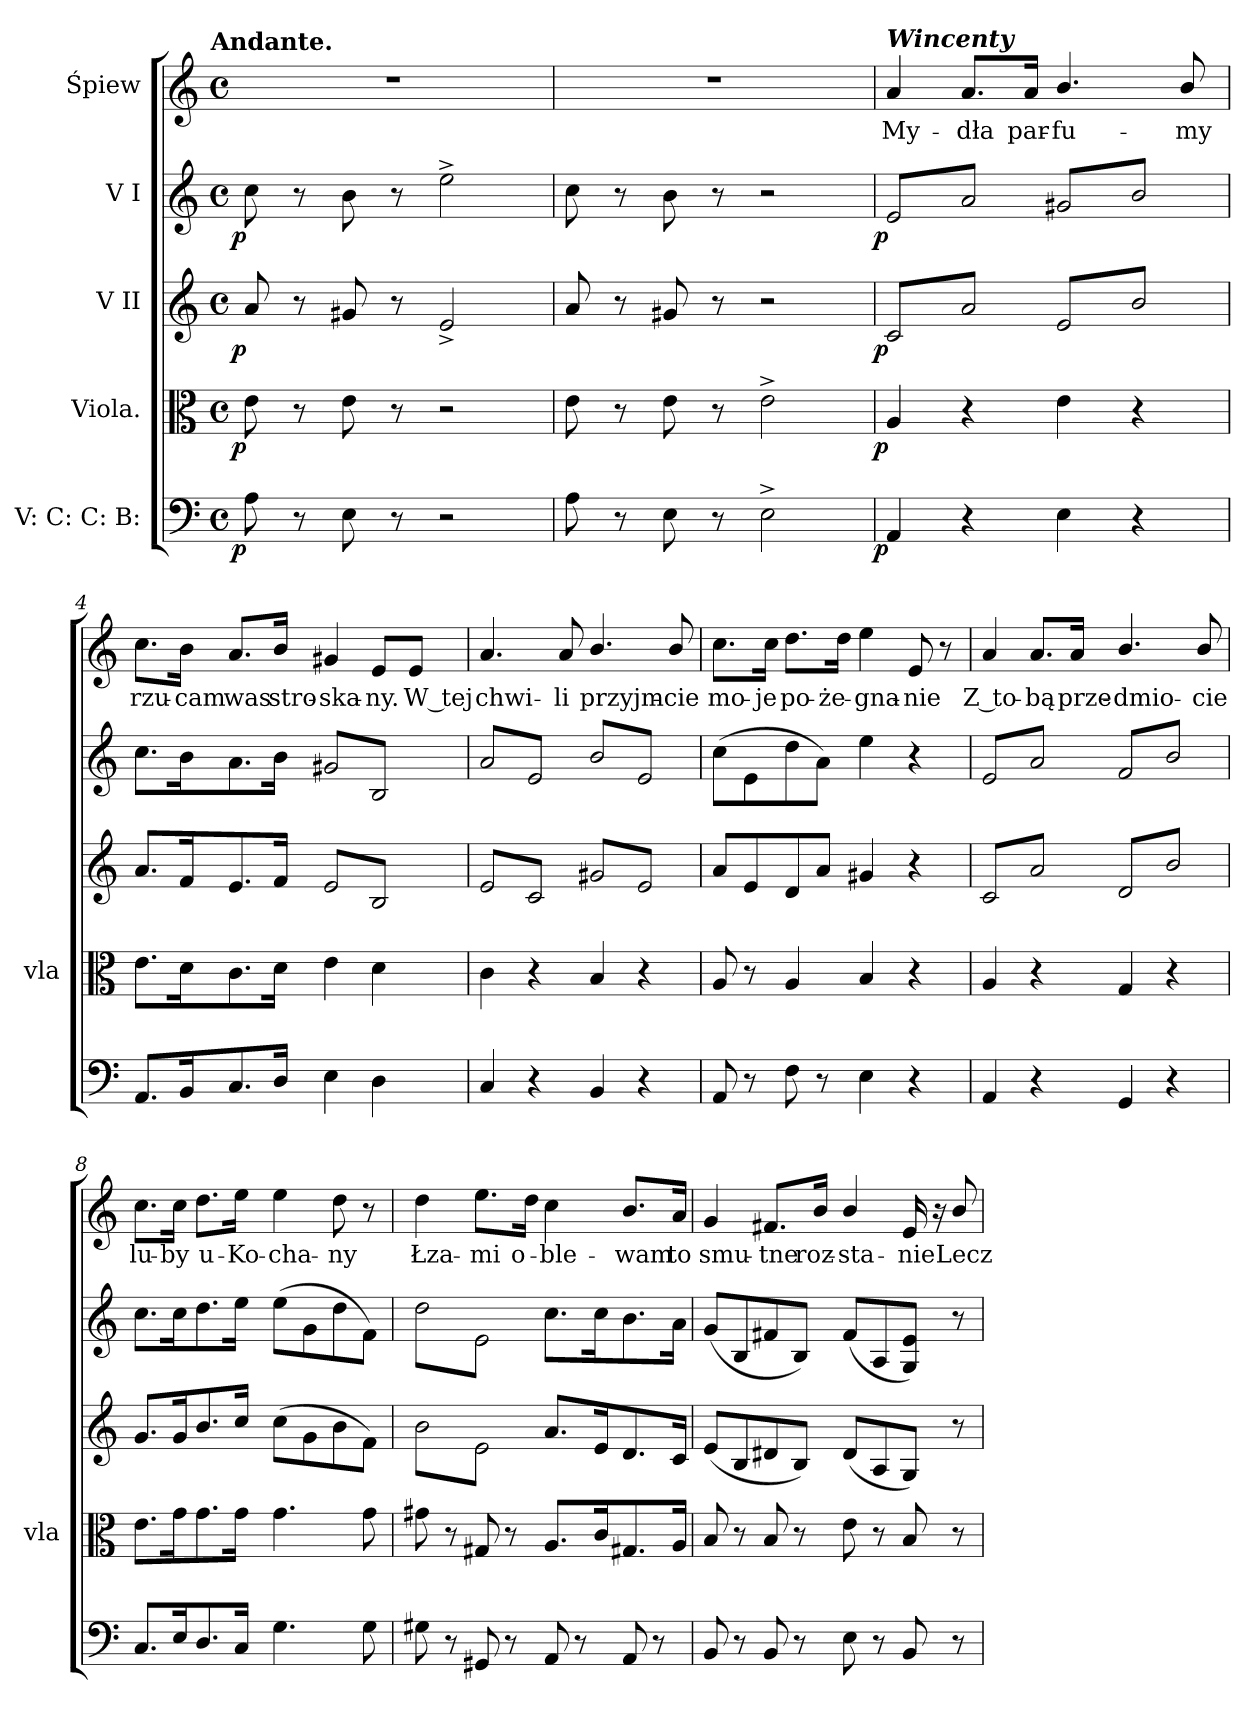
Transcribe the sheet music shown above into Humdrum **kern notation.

**kern	**dynam	**kern	**dynam	**kern	**dynam	**kern	**dynam	**kern	**text
*part5	*part5	*part4	*part4	*part3	*part3	*part2	*part2	*part1	*part1
*staff5	*staff5	*staff4	*staff4	*staff3	*staff3	*staff2	*staff2	*staff1	*staff1
*I"V: C: C: B:	*	*I"Viola.	*	*I"V II	*	*I"V I	*	*I"Śpiew	*
*	*	*I'vla	*	*	*	*	*	*	*
*clefF4	*	*clefC3	*	*clefG2	*	*clefG2	*	*clefG2	*
*k[]	*	*k[]	*	*k[]	*	*k[]	*	*k[]	*
!!LO:TX:omd:t=Andante.
*M4/4	*	*M4/4	*	*M4/4	*	*M4/4	*	*M4/4	*
*met(c)	*	*met(c)	*	*met(c)	*	*met(c)	*	*met(c)	*
=1	=1	=1	=1	=1	=1	=1	=1	=1	=1
!	!LO:DY:b:rj	!	!LO:DY:b:rj	!	!LO:DY:b:rj	!	!LO:DY:b:rj	!	!
8A\	p	8e\	p	8a/	p	8cc\	p	1r	.
8r	.	8r	.	8r	.	8r	.	.	.
8E\	.	8e\	.	8g#X/	.	8b\	.	.	.
8r	.	8r	.	8r	.	8r	.	.	.
2r	.	2r	.	2e^</	.	2ee^<\	.	.	.
=2	=2	=2	=2	=2	=2	=2	=2	=2	=2
8A\	.	8e\	.	8a/	.	8cc\	.	1r	.
8r	.	8r	.	8r	.	8r	.	.	.
8E\	.	8e\	.	8g#X/	.	8b\	.	.	.
8r	.	8r	.	8r	.	8r	.	.	.
2E^<\	.	2e^<\	.	2r	.	2r	.	.	.
=3	=3	=3	=3	=3	=3	=3	=3	=3	=3
!	!	!	!	!	!	!	!	!LO:TX:a:Bi:t=Wincenty	!
!	!LO:DY:b:rj	!	!LO:DY:b:rj	!	!LO:DY:b:rj	!	!LO:DY:b:rj	!	!
*	*	*	*	*tremolo	*	*	*	*	*
*	*	*	*	*	*	*tremolo	*	*	*
4AA/	p	4A/	p	(<8c/L	p	(<8e/L	p	4a/	My-
.	.	.	.	8a/)	.	8a/)	.	.	.
4r	.	4r	.	8c/	.	8e/	.	8.a/L	-dła
.	.	.	.	8a/)J	.	8a/)J	.	.	.
.	.	.	.	.	.	.	.	16a/Jk	par-
4E\	.	4e\	.	(<8e/L	.	(<8g#X/L	.	4.b/	-fu-
.	.	.	.	8b/)	.	8b/)	.	.	.
4r	.	4r	.	8e/	.	8g#X/	.	.	.
.	.	.	.	8b/)J	.	8b/)J	.	8b/	-my
*	*	*	*	*	*	*Xtremolo	*	*	*
*	*	*	*	*Xtremolo	*	*	*	*	*
=4	=4	=4	=4	=4	=4	=4	=4	=4	=4
8.AA/L	.	8.e\L	.	8.a/L	.	8.cc\L	.	8.cc\L	rzu-
.	.	.	.	.	.	.	.	.	.
16BB/K	.	16d\K	.	16f/K	.	16b\K	.	16b\Jk	-cam
8.C/	.	8.c\	.	8.e/	.	8.a\	.	8.a/L	was
16D/Jk	.	16d\Jk	.	16f/Jk	.	16b\Jk	.	16b/Jk	stro-
*	*	*	*	*tremolo	*	*	*	*	*
*	*	*	*	*	*	*tremolo	*	*	*
4E\	.	4e\	.	(<8e/L	.	(<8g#X/L	.	4g#X/	-ska-
.	.	.	.	8B/)	.	8B/)	.	.	.
4D\	.	4d\	.	8e/	.	8g#X/	.	8e/L	-ny.
.	.	.	.	8B/)J	.	8B/)J	.	8e/J	W tej
=5	=5	=5	=5	=5	=5	=5	=5	=5	=5
4C/	.	4c\	.	(<8e/L	.	(<8a/L	.	4.a/	chwi-
.	.	.	.	8c/)	.	8e/)	.	.	.
4r	.	4r	.	8e/	.	8a/	.	.	.
.	.	.	.	8c/)J	.	8e/)J	.	8a/	-li
4BB/	.	4B/	.	(<8g#X/L	.	(<8b/L	.	4.b/	przyjm-
.	.	.	.	8e/)	.	8e/)	.	.	.
4r	.	4r	.	8g#X/	.	8b/	.	.	.
.	.	.	.	8e/)J	.	8e/)J	.	8b/	-cie
*	*	*	*	*	*	*Xtremolo	*	*	*
*	*	*	*	*Xtremolo	*	*	*	*	*
=6	=6	=6	=6	=6	=6	=6	=6	=6	=6
8AA/	.	8A/	.	8a/L	.	(>8cc\L	.	8.cc\L	mo-
8r	.	8r	.	8e/	.	8e\	.	.	.
.	.	.	.	.	.	.	.	16cc\Jk	-je
8F\	.	4A/	.	8d/	.	8dd\	.	8.dd\L	po-
8r	.	.	.	8a/J	.	8a\J)	.	.	.
.	.	.	.	.	.	.	.	16dd\Jk	-że-
4E\	.	4B/	.	4g#X/	.	4ee\	.	4ee\	-gna-
4r	.	4r	.	4r	.	4r	.	8e/	-nie
.	.	.	.	.	.	.	.	8r	.
=7	=7	=7	=7	=7	=7	=7	=7	=7	=7
*	*	*	*	*tremolo	*	*	*	*	*
*	*	*	*	*	*	*tremolo	*	*	*
4AA/	.	4A/	.	(<8c/L	.	(<8e/L	.	4a/	Z to-
.	.	.	.	8a/)	.	8a/)	.	.	.
4r	.	4r	.	8c/	.	8e/	.	8.a/L	-bą
.	.	.	.	8a/)J	.	8a/)J	.	.	.
.	.	.	.	.	.	.	.	16a/Jk	prze-
4GG/	.	4G/	.	(<8d/L	.	(<8f/L	.	4.b/	-dmio-
.	.	.	.	8b/)	.	8b/)	.	.	.
4r	.	4r	.	8d/	.	8f/	.	.	.
.	.	.	.	8b/)J	.	8b/)J	.	8b/	-cie
*	*	*	*	*	*	*Xtremolo	*	*	*
*	*	*	*	*Xtremolo	*	*	*	*	*
=8	=8	=8	=8	=8	=8	=8	=8	=8	=8
8.C/L	.	8.e\L	.	8.g/L	.	8.cc\L	.	8.cc\L	lu-
.	.	.	.	.	.	.	.	.	.
16E/K	.	16g\K	.	16g/K	.	16cc\K	.	16cc\Jk	-by
8.D/	.	8.g\	.	8.b/	.	8.dd\	.	8.dd\L	u-
16C/Jk	.	16g\Jk	.	16cc/Jk	.	16ee\Jk	.	16ee\Jk	-Ko-
4.G\	.	4.g\	.	(>8cc\L	.	(>8ee\L	.	4ee\	-cha-
.	.	.	.	8g\	.	8g\	.	.	.
.	.	.	.	8b\	.	8dd\	.	8dd\	-ny
8G\	.	8g\	.	8f\J)	.	8f\J)	.	8r	.
=9	=9	=9	=9	=9	=9	=9	=9	=9	=9
*	*	*	*	*tremolo	*	*	*	*	*
*	*	*	*	*	*	*tremolo	*	*	*
8G#X\	.	8g#X\	.	(8b\L	.	(8dd\L	.	4dd\	Łza-
8r	.	8r	.	8e\)	.	8e\)	.	.	.
8GG#X/	.	8G#X/	.	8b\	.	8dd\	.	8.ee\L	-mi
8r	.	8r	.	8e\)J	.	8e\)J	.	.	.
*	*	*	*	*	*	*Xtremolo	*	*	*
*	*	*	*	*Xtremolo	*	*	*	*	*
.	.	.	.	.	.	.	.	16dd\Jk	o-
8AA/	.	8.A/L	.	8.a/L	.	8.cc\L	.	4cc\	-ble-
8r	.	.	.	.	.	.	.	.	.
.	.	16c/K	.	16e/K	.	16cc\K	.	.	.
8AA/	.	8.G#X/	.	8.d/	.	8.b\	.	8.b/L	-wam
8r	.	.	.	.	.	.	.	.	.
.	.	16A/Jk	.	16c/Jk	.	16a\Jk	.	16a/Jk	to
=10	=10	=10	=10	=10	=10	=10	=10	=10	=10
8BB/	.	8B/	.	(<8e/L	.	(<8g/L	.	4g/	smu-
8r	.	8r	.	8B/	.	8B/	.	.	.
8BB/	.	8B/	.	8d#X/	.	8f#X/	.	8.f#X/L	-tne
8r	.	8r	.	8B/J)	.	8B/J)	.	.	.
.	.	.	.	.	.	.	.	16b/Jk	roz-
8E\	.	8e\	.	(<8d#/L	.	(<8f#/L	.	4b/	-sta-
8r	.	8r	.	8A/	.	8A/	.	.	.
8BB/	.	8B/	.	8G/J)	.	8G/ 8e/J)	.	16e/	-nie
.	.	.	.	.	.	.	.	16r	.
8r	.	8r	.	8r	.	8r	.	8b/	Lecz
=	=	=	=	=	=	=	=	=	=
*-	*-	*-	*-	*-	*-	*-	*-	*-	*-
